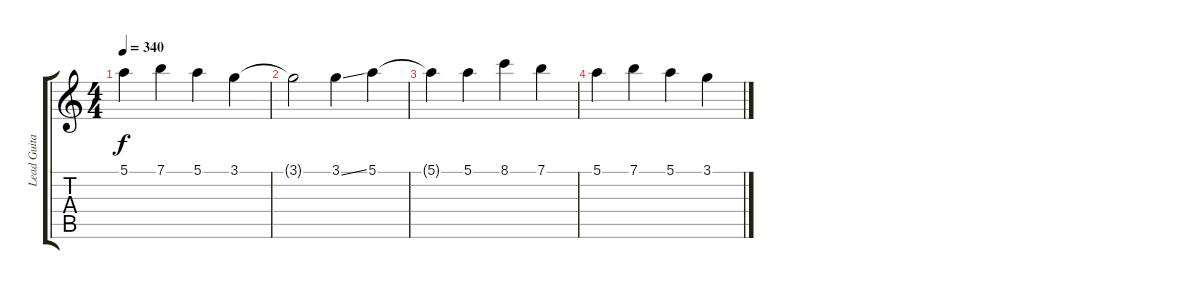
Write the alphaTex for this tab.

\track ("Lead Guitar" "Lead Guita") {instrument acousticguitarsteel}
\staff {score tabs}
\tuning (E4 B3 G3 D3 A2 E2) {hide}
\ts (4 4)
\tempo 340
\clef g2
\ks c
5.1.4{dy f} 7.1.4 5.1.4 3.1.4 |
3.1{t}.2 3.1{ss}.4 5.1.4 |
5.1{t}.4 5.1.4 8.1.4 7.1.4 |
5.1.4 7.1.4 5.1.4 3.1.4
